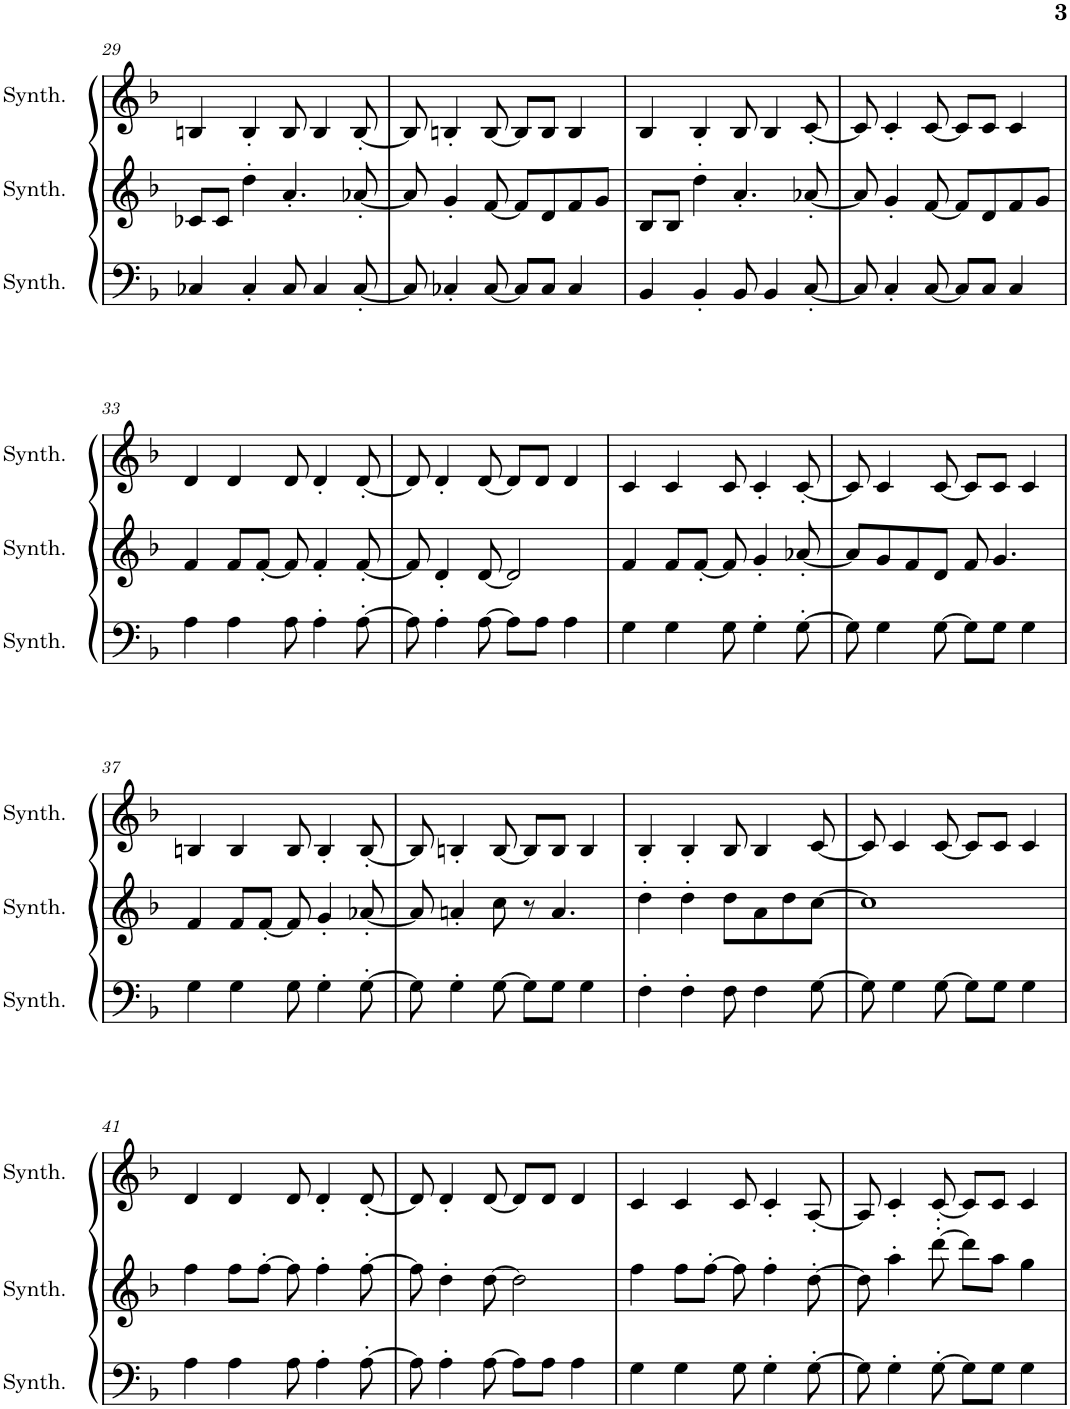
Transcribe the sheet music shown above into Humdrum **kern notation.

**kern	**kern	**kern
*part3	*part2	*part1
*staff3	*staff2	*staff1
*I"Square Synthesizer	*I"Square Synthesizer	*I"Square Synthesizer
*I'Synth.	*I'Synth.	*I'Synth.
!!LO:PB:g=z
*clefF4	*clefG2	*clefG2
*k[b-]	*k[b-]	*k[b-]
*M4/4	*M4/4	*M4/4
=29	=29	=29
4C-X/	8c-X/L	4Bn/
.	8c-/J	.
4C-'/	4dd'\	4B'/
8C-/	4.a'/	8B/
4C-/	.	4B/
[8C-'/	[8a-X'/	[8B'/
=30	=30	=30
8C-/]	8a-/]	8B/]
4C-X'/	4g'/	4Bn'/
[8C-/	[8f/	[8B/
8C-/L]	8f/L]	8B/L]
8C-/J	8d/	8B/J
4C-/	8f/	4B/
.	8g/J	.
=31	=31	=31
4BB-/	8B-/L	4B-/
.	8B-/J	.
4BB-'/	4dd'\	4B-'/
8BB-/	4.a'/	8B-/
4BB-/	.	4B-/
[8C'/	[8a-X'/	[8c'/
=32	=32	=32
8C/]	8a-/]	8c/]
4C'/	4g'/	4c'/
[8C/	[8f/	[8c/
8C/L]	8f/L]	8c/L]
8C/J	8d/	8c/J
4C/	8f/	4c/
.	8g/J	.
!!LO:LB:g=z
=33	=33	=33
4A\	4f/	4d/
4A\	8f/L	4d/
.	[8f'/J	.
8A\	8f/]	8d/
4A'\	4f'/	4d'/
[8A'\	[8f'/	[8d'/
=34	=34	=34
8A\]	8f/]	8d/]
4A'\	4d'/	4d'/
[8A\	[8d/	[8d/
8A\L]	2d/]	8d/L]
8A\J	.	8d/J
4A\	.	4d/
=35	=35	=35
4G\	4f/	4c/
4G\	8f/L	4c/
.	[8f'/J	.
8G\	8f/]	8c/
4G'\	4g'/	4c'/
[8G'\	[8a-X'/	[8c'/
=36	=36	=36
8G\]	8a-/L]	8c/]
4G\	8g/	4c/
.	8f/	.
[8G\	8d/J	[8c/
8G\L]	8f/	8c/L]
8G\J	4.g/	8c/J
4G\	.	4c/
!!LO:LB:g=z
=37	=37	=37
4G\	4f/	4Bn/
4G\	8f/L	4B/
.	[8f'/J	.
8G\	8f/]	8B/
4G'\	4g'/	4B'/
[8G'\	[8a-X'/	[8B'/
=38	=38	=38
8G\]	8a-/]	8B/]
4G'\	4an'/	4Bn'/
[8G\	8cc\	[8B/
8G\L]	8r	8B/L]
8G\J	4.a/	8B/J
4G\	.	4B/
=39	=39	=39
4F'\	4dd'\	4B-'/
4F'\	4dd'\	4B-'/
8F\	8dd\L	8B-/
4F\	8a\	4B-/
.	8dd\	.
[8G\	[8cc\J	[8c/
=40	=40	=40
8G\]	1cc]	8c/]
4G\	.	4c/
[8G\	.	[8c/
8G\L]	.	8c/L]
8G\J	.	8c/J
4G\	.	4c/
!!LO:LB:g=z
=41	=41	=41
4A\	4ff\	4d/
4A\	8ff\L	4d/
.	[8ff'\J	.
8A\	8ff\]	8d/
4A'\	4ff'\	4d'/
[8A'\	[8ff'\	[8d'/
=42	=42	=42
8A\]	8ff\]	8d/]
4A'\	4dd'\	4d'/
[8A\	[8dd\	[8d/
8A\L]	2dd\]	8d/L]
8A\J	.	8d/J
4A\	.	4d/
=43	=43	=43
4G\	4ff\	4c/
4G\	8ff\L	4c/
.	[8ff'\J	.
8G\	8ff\]	8c/
4G'\	4ff'\	4c'/
[8G'\	[8dd'\	[8A'/
=44	=44	=44
8G\]	8dd\]	8A/]
4G'\	4aa'\	4c'/
[8G'\	[8ddd'\	[8c'/
8G\L]	8ddd\L]	8c/L]
8G\J	8aa\J	8c/J
4G\	4gg\	4c/
=	=	=
*-	*-	*-
